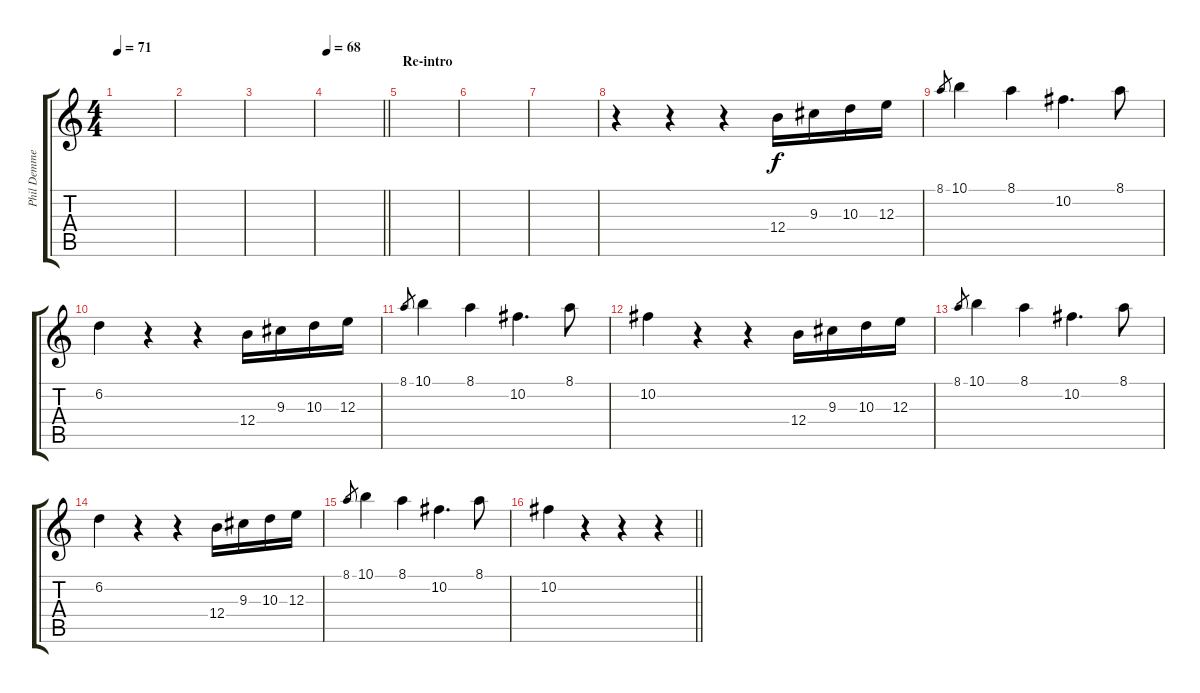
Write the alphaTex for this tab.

\track ("Phil Demmel - Acoustic guitar" "Phil Demme") {instrument acousticguitarsteel}
\staff {score tabs}
\tuning (Db4 Ab3 E3 B2 Gb2 B1) {hide}
\ts (4 4)
\tempo 71
\clef g2
\ks c
|
|
|
\tempo 68
\barLineRight lightlight
|
\section ("" "Re-intro")
|
|
|
r.4 r.4 r.4 12.4.16 9.3.16 10.3.16 12.3.16 |
8.1.8{gr} 10.1.4 8.1.4 10.2.4{d} 8.1.8 |
6.2.4 r.4 r.4 12.4.16 9.3.16 10.3.16 12.3.16 |
8.1.8{gr} 10.1.4 8.1.4 10.2.4{d} 8.1.8 |
10.2.4 r.4 r.4 12.4.16 9.3.16 10.3.16 12.3.16 |
8.1.8{gr} 10.1.4 8.1.4 10.2.4{d} 8.1.8 |
6.2.4 r.4 r.4 12.4.16 9.3.16 10.3.16 12.3.16 |
8.1.8{gr} 10.1.4 8.1.4 10.2.4{d} 8.1.8 |
\barLineRight lightlight
10.2.4 r.4 r.4 r.4
